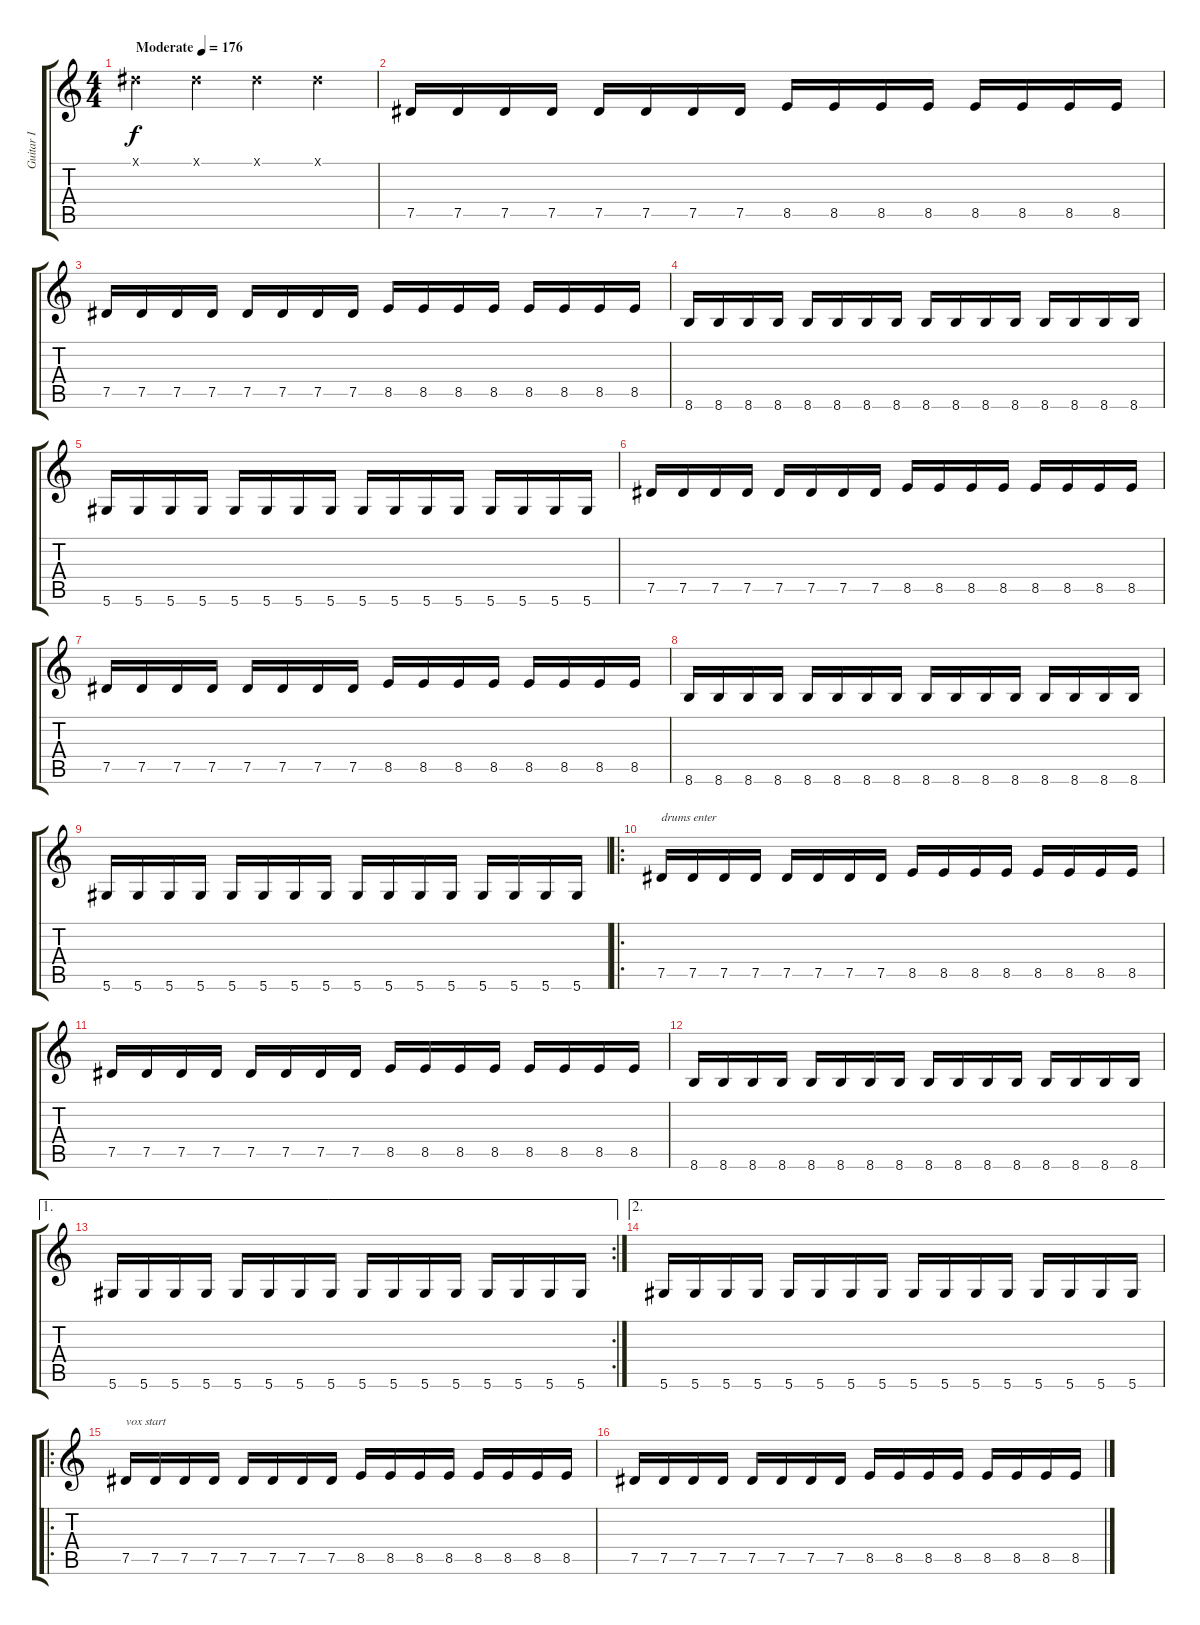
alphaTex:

\track ("Guitar I" "Guitar I") {instrument distortionguitar}
\staff {score tabs}
\tuning (Eb4 Bb3 Gb3 Db3 Ab2 Eb2) {hide}
\ts (4 4)
\tempo (176 "Moderate")
\clef g2
\ks c
0.1{x}.4{dy f instrument distortionguitar} 0.1{x}.4 0.1{x}.4 0.1{x}.4 |
7.5.16 7.5.16 7.5.16 7.5.16 7.5.16 7.5.16 7.5.16 7.5.16 8.5.16 8.5.16 8.5.16 8.5.16 8.5.16 8.5.16 8.5.16 8.5.16 |
7.5.16 7.5.16 7.5.16 7.5.16 7.5.16 7.5.16 7.5.16 7.5.16 8.5.16 8.5.16 8.5.16 8.5.16 8.5.16 8.5.16 8.5.16 8.5.16 |
8.6.16 8.6.16 8.6.16 8.6.16 8.6.16 8.6.16 8.6.16 8.6.16 8.6.16 8.6.16 8.6.16 8.6.16 8.6.16 8.6.16 8.6.16 8.6.16 |
5.6.16 5.6.16 5.6.16 5.6.16 5.6.16 5.6.16 5.6.16 5.6.16 5.6.16 5.6.16 5.6.16 5.6.16 5.6.16 5.6.16 5.6.16 5.6.16 |
7.5.16 7.5.16 7.5.16 7.5.16 7.5.16 7.5.16 7.5.16 7.5.16 8.5.16 8.5.16 8.5.16 8.5.16 8.5.16 8.5.16 8.5.16 8.5.16 |
7.5.16 7.5.16 7.5.16 7.5.16 7.5.16 7.5.16 7.5.16 7.5.16 8.5.16 8.5.16 8.5.16 8.5.16 8.5.16 8.5.16 8.5.16 8.5.16 |
8.6.16 8.6.16 8.6.16 8.6.16 8.6.16 8.6.16 8.6.16 8.6.16 8.6.16 8.6.16 8.6.16 8.6.16 8.6.16 8.6.16 8.6.16 8.6.16 |
5.6.16 5.6.16 5.6.16 5.6.16 5.6.16 5.6.16 5.6.16 5.6.16 5.6.16 5.6.16 5.6.16 5.6.16 5.6.16 5.6.16 5.6.16 5.6.16 |
\ro
7.5.16{txt "drums enter"} 7.5.16 7.5.16 7.5.16 7.5.16 7.5.16 7.5.16 7.5.16 8.5.16 8.5.16 8.5.16 8.5.16 8.5.16 8.5.16 8.5.16 8.5.16 |
7.5.16 7.5.16 7.5.16 7.5.16 7.5.16 7.5.16 7.5.16 7.5.16 8.5.16 8.5.16 8.5.16 8.5.16 8.5.16 8.5.16 8.5.16 8.5.16 |
8.6.16 8.6.16 8.6.16 8.6.16 8.6.16 8.6.16 8.6.16 8.6.16 8.6.16 8.6.16 8.6.16 8.6.16 8.6.16 8.6.16 8.6.16 8.6.16 |
\ae 1
\rc 2
5.6.16 5.6.16 5.6.16 5.6.16 5.6.16 5.6.16 5.6.16 5.6.16 5.6.16 5.6.16 5.6.16 5.6.16 5.6.16 5.6.16 5.6.16 5.6.16 |
\ae 2
5.6.16 5.6.16 5.6.16 5.6.16 5.6.16 5.6.16 5.6.16 5.6.16 5.6.16 5.6.16 5.6.16 5.6.16 5.6.16 5.6.16 5.6.16 5.6.16 |
\ro
7.5.16{txt "vox start"} 7.5.16 7.5.16 7.5.16 7.5.16 7.5.16 7.5.16 7.5.16 8.5.16 8.5.16 8.5.16 8.5.16 8.5.16 8.5.16 8.5.16 8.5.16 |
7.5.16 7.5.16 7.5.16 7.5.16 7.5.16 7.5.16 7.5.16 7.5.16 8.5.16 8.5.16 8.5.16 8.5.16 8.5.16 8.5.16 8.5.16 8.5.16
